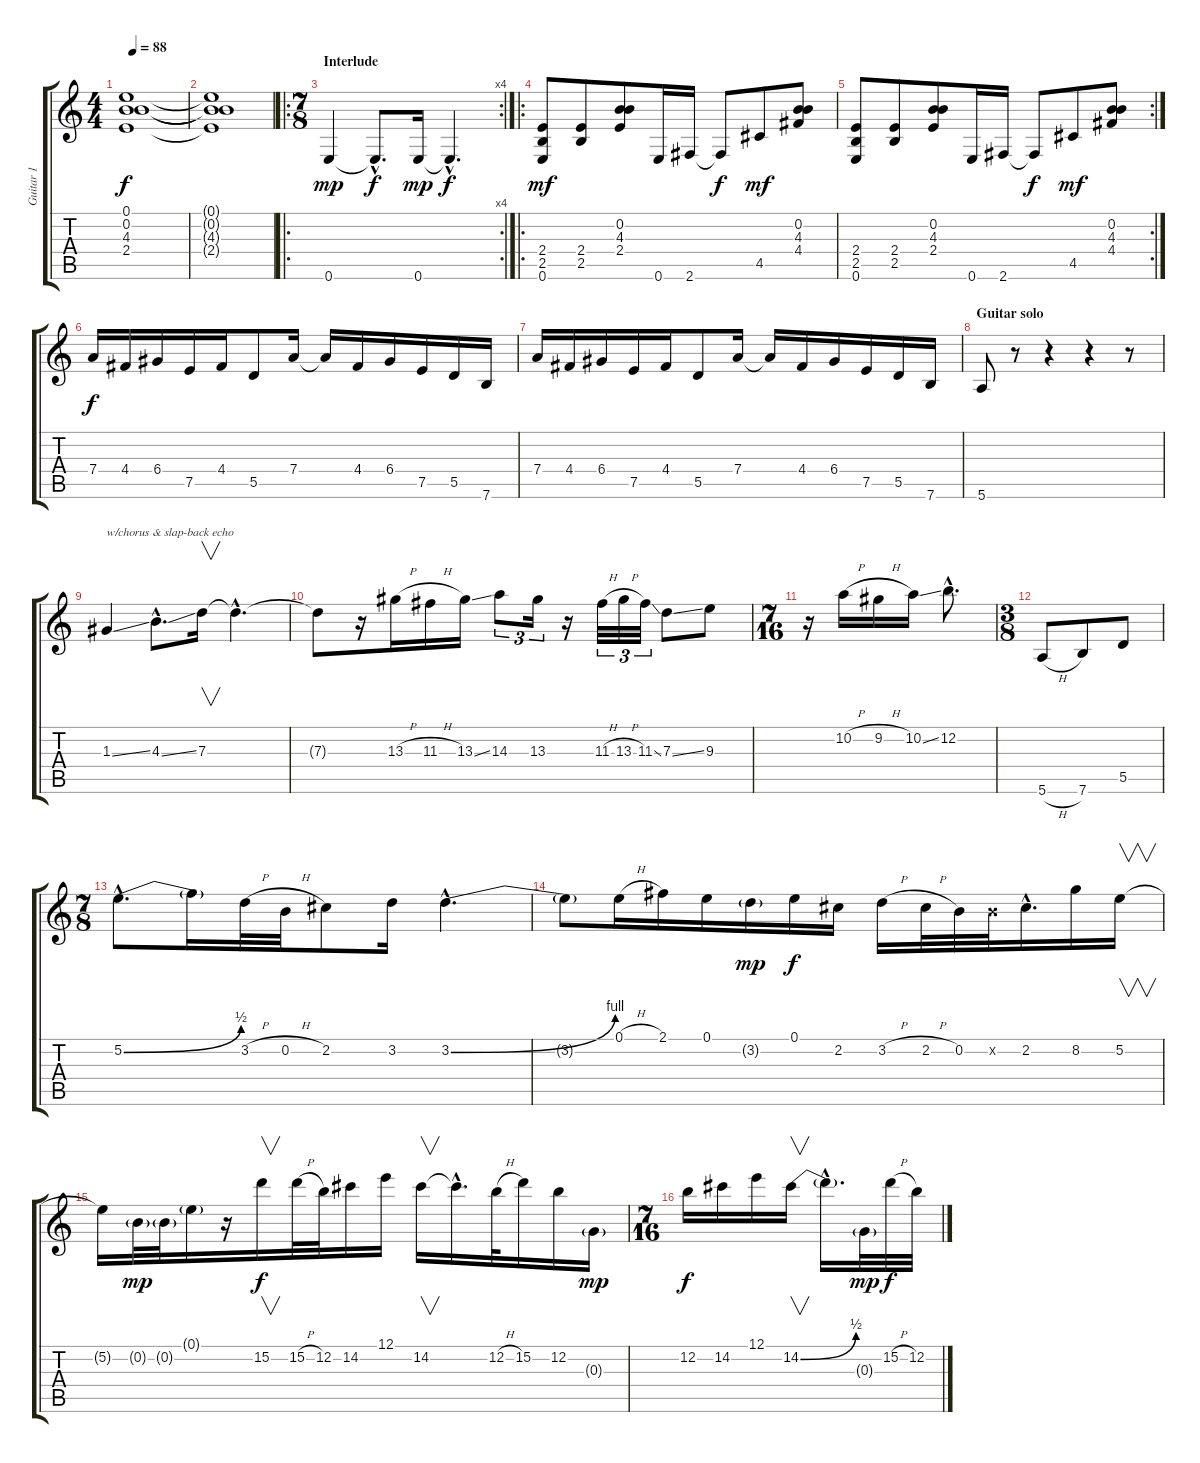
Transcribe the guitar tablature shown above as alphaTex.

\track ("Guitar 1" "Guitar 1") {instrument overdrivenguitar}
\staff {score tabs}
\tuning (E4 B3 G3 D3 A2 E2) {hide}
\ts (4 4)
\tempo 88
\clef g2
\ks c
(0.1{t} 0.2{t} 4.3{t} 2.4{t}).1{dy f} |
(0.1{t} 0.2{t} 4.3{t} 2.4{t}).1 |
\ro
\rc 4
\ts (7 8)
\section ("" "Interlude")
0.6.4{dy mp} 0.6{hac t}.8{d dy f} 0.6.16{dy mp} 0.6{hac t}.4{d dy f} |
\ro
(2.4 2.5 0.6).8{dy mf} (2.4 2.5).8 (0.2 4.3 2.4).8 0.6.16 2.6.16 2.6{t}.8{dy f} 4.5.8{dy mf} (0.2 4.3 4.4).8 |
\rc 2
(2.4 2.5 0.6).8 (2.4 2.5).8 (0.2 4.3 2.4).8 0.6.16 2.6.16 2.6{t}.8{dy f} 4.5.8{dy mf} (0.2 4.3 4.4).8 |
7.4.16{dy f} 4.4.16 6.4.16 7.5.16 4.4.16 5.5.8 7.4.16 7.4{t}.16 4.4.16 6.4.16 7.5.16 5.5.16 7.6.16 |
7.4.16 4.4.16 6.4.16 7.5.16 4.4.16 5.5.8 7.4.16 7.4{t}.16 4.4.16 6.4.16 7.5.16 5.5.16 7.6.16 |
\section ("" "Guitar solo")
5.6.8 r.8 r.4 r.4 r.8 |
1.3{ss}.4{txt "w/chorus & slap-back echo"} 4.3{ss hac}.8{d} 7.3.16{v} 7.3{hac t}.4{d} |
7.3{t}.8 r.16 13.3{h}.16 11.3{h}.16 13.3{ss}.16 14.3.8{tu (3 2)} 13.3.16{tu (3 2)} r.16 11.3{h}.32{tu (3 2)} 13.3{h}.32{tu (3 2)} 11.3{ss}.32{tu (3 2)} 7.3{ss}.8 9.3.8 |
\ts (7 16)
r.16 10.2{h}.16 9.2{h}.16 10.2{ss}.16 12.2{hac}.8{d} |
\ts (3 8)
5.6{h}.8 7.6.8 5.5.8 |
\ts (7 8)
5.2{be (bend 0 0 60 2) hac}.8{d} 5.2{t}.16 3.2{h}.32 0.2{h}.32 2.2.8 3.2.16 3.2{be (bend 0 0 60 4) hac}.4{d} |
3.2{t}.8 0.1{h}.16 2.1.16 0.1.16 3.2{g}.16{dy mp} 0.1.16{dy f} 2.2.16 3.2{h}.16 2.2{h}.32 0.2.32 0.2{x}.32 2.2{hac}.16{d} 8.2.16 5.2.16{v} |
5.2{t}.16 0.2{g}.32{dy mp} 0.2{g}.32 0.1{g}.16 r.16 15.2.16{v dy f} 15.2{h}.32 12.2.32 14.2.16 12.1.16 14.2.16{v} 14.2{hac t}.16{d} 12.2{h}.32 15.2.16 12.2.16 0.3{g}.16{dy mp} |
\ts (7 16)
12.2.16{dy f} 14.2.16 12.1.16 14.2{be (bend 0 0 60 2)}.16{v} 14.2{hac t}.16{d} 0.3{g}.32{dy mp} 15.2{h}.32{dy f} 12.2.32
